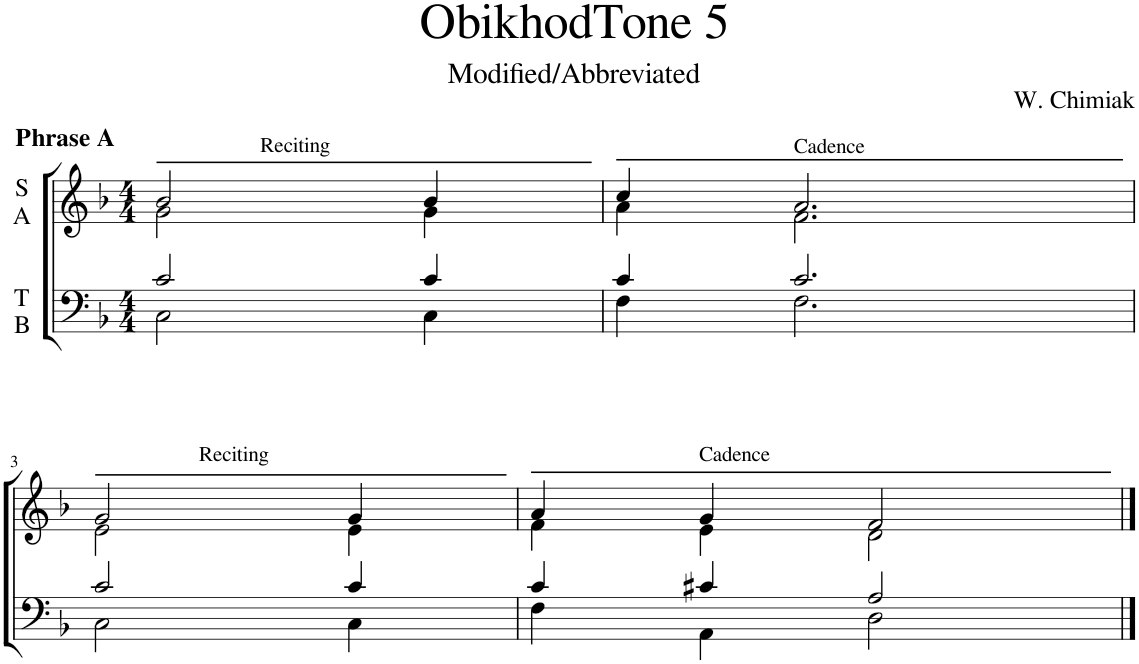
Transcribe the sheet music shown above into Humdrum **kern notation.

**kern	**kern
*part2	*part1
*staff2	*staff1
*I"T B	*I"S A
*clefF4	*clefG2
*k[b-]	*k[b-]
*M4/4	*M4/4
=1	=1
*^	*^
!	!	!LO:TX:a:t=Reciting	!
!	!	!LO:TX:a:B:t=Phrase A	!
2c/	2C\	2b-/	2g\
4c/	4C\	4b-/	4g\
=2	=2	=2	=2
4c/	4F\	4cc/	4a\
!	!	!LO:TX:a:t=Cadence	!
2.c/	2.F\	2.a/	2.f\
!!LO:LB:g=z	!!
=3	=3	=3	=3
!	!	!LO:TX:a:t=Reciting	!
2c/	2C\	2g/	2e\
4c/	4C\	4g/	4e\
=4	=4	=4	=4
4c/	4F\	4a/	4f\
!	!	!LO:TX:a:t=Cadence	!
4c#X/	4AA\	4g/	4e\
2A/	2D\	2f/	2d\
*v	*v	*	*
*	*v	*v
==	==
*-	*-
